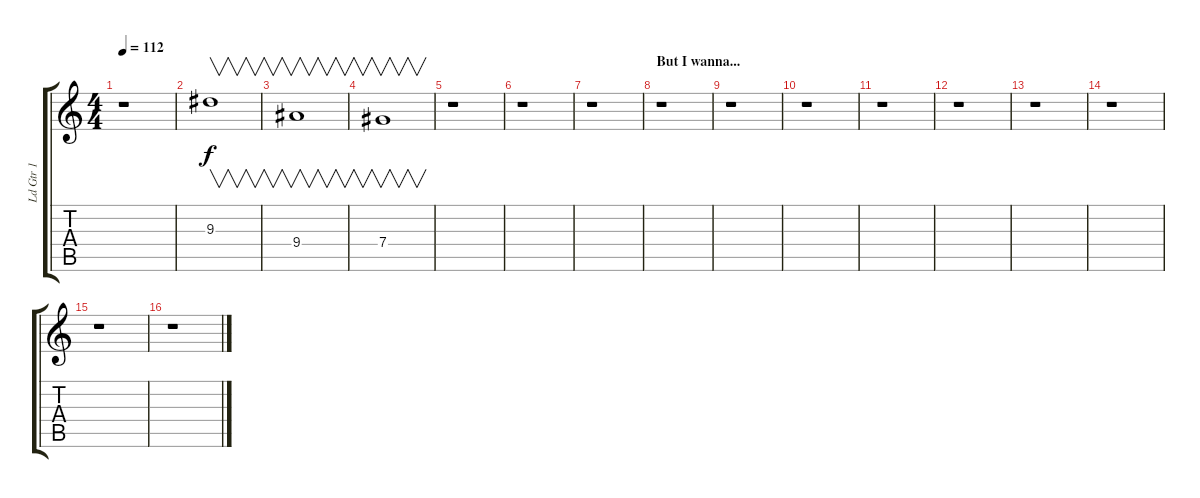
\track ("Ld Gtr 1" "Ld Gtr 1") {instrument distortionguitar}
\staff {score tabs}
\tuning (Eb4 Bb3 Gb3 Db3 Ab2 Eb2) {hide}
\ts (4 4)
\tempo 112
\clef g2
\ks c
r.1{dy f} |
9.3.1{v} |
9.4.1{v} |
7.4.1{v} |
r.1 |
r.1 |
r.1 |
\section ("" "But I wanna...")
r.1 |
r.1 |
r.1 |
r.1 |
r.1 |
r.1 |
r.1 |
r.1 |
r.1
